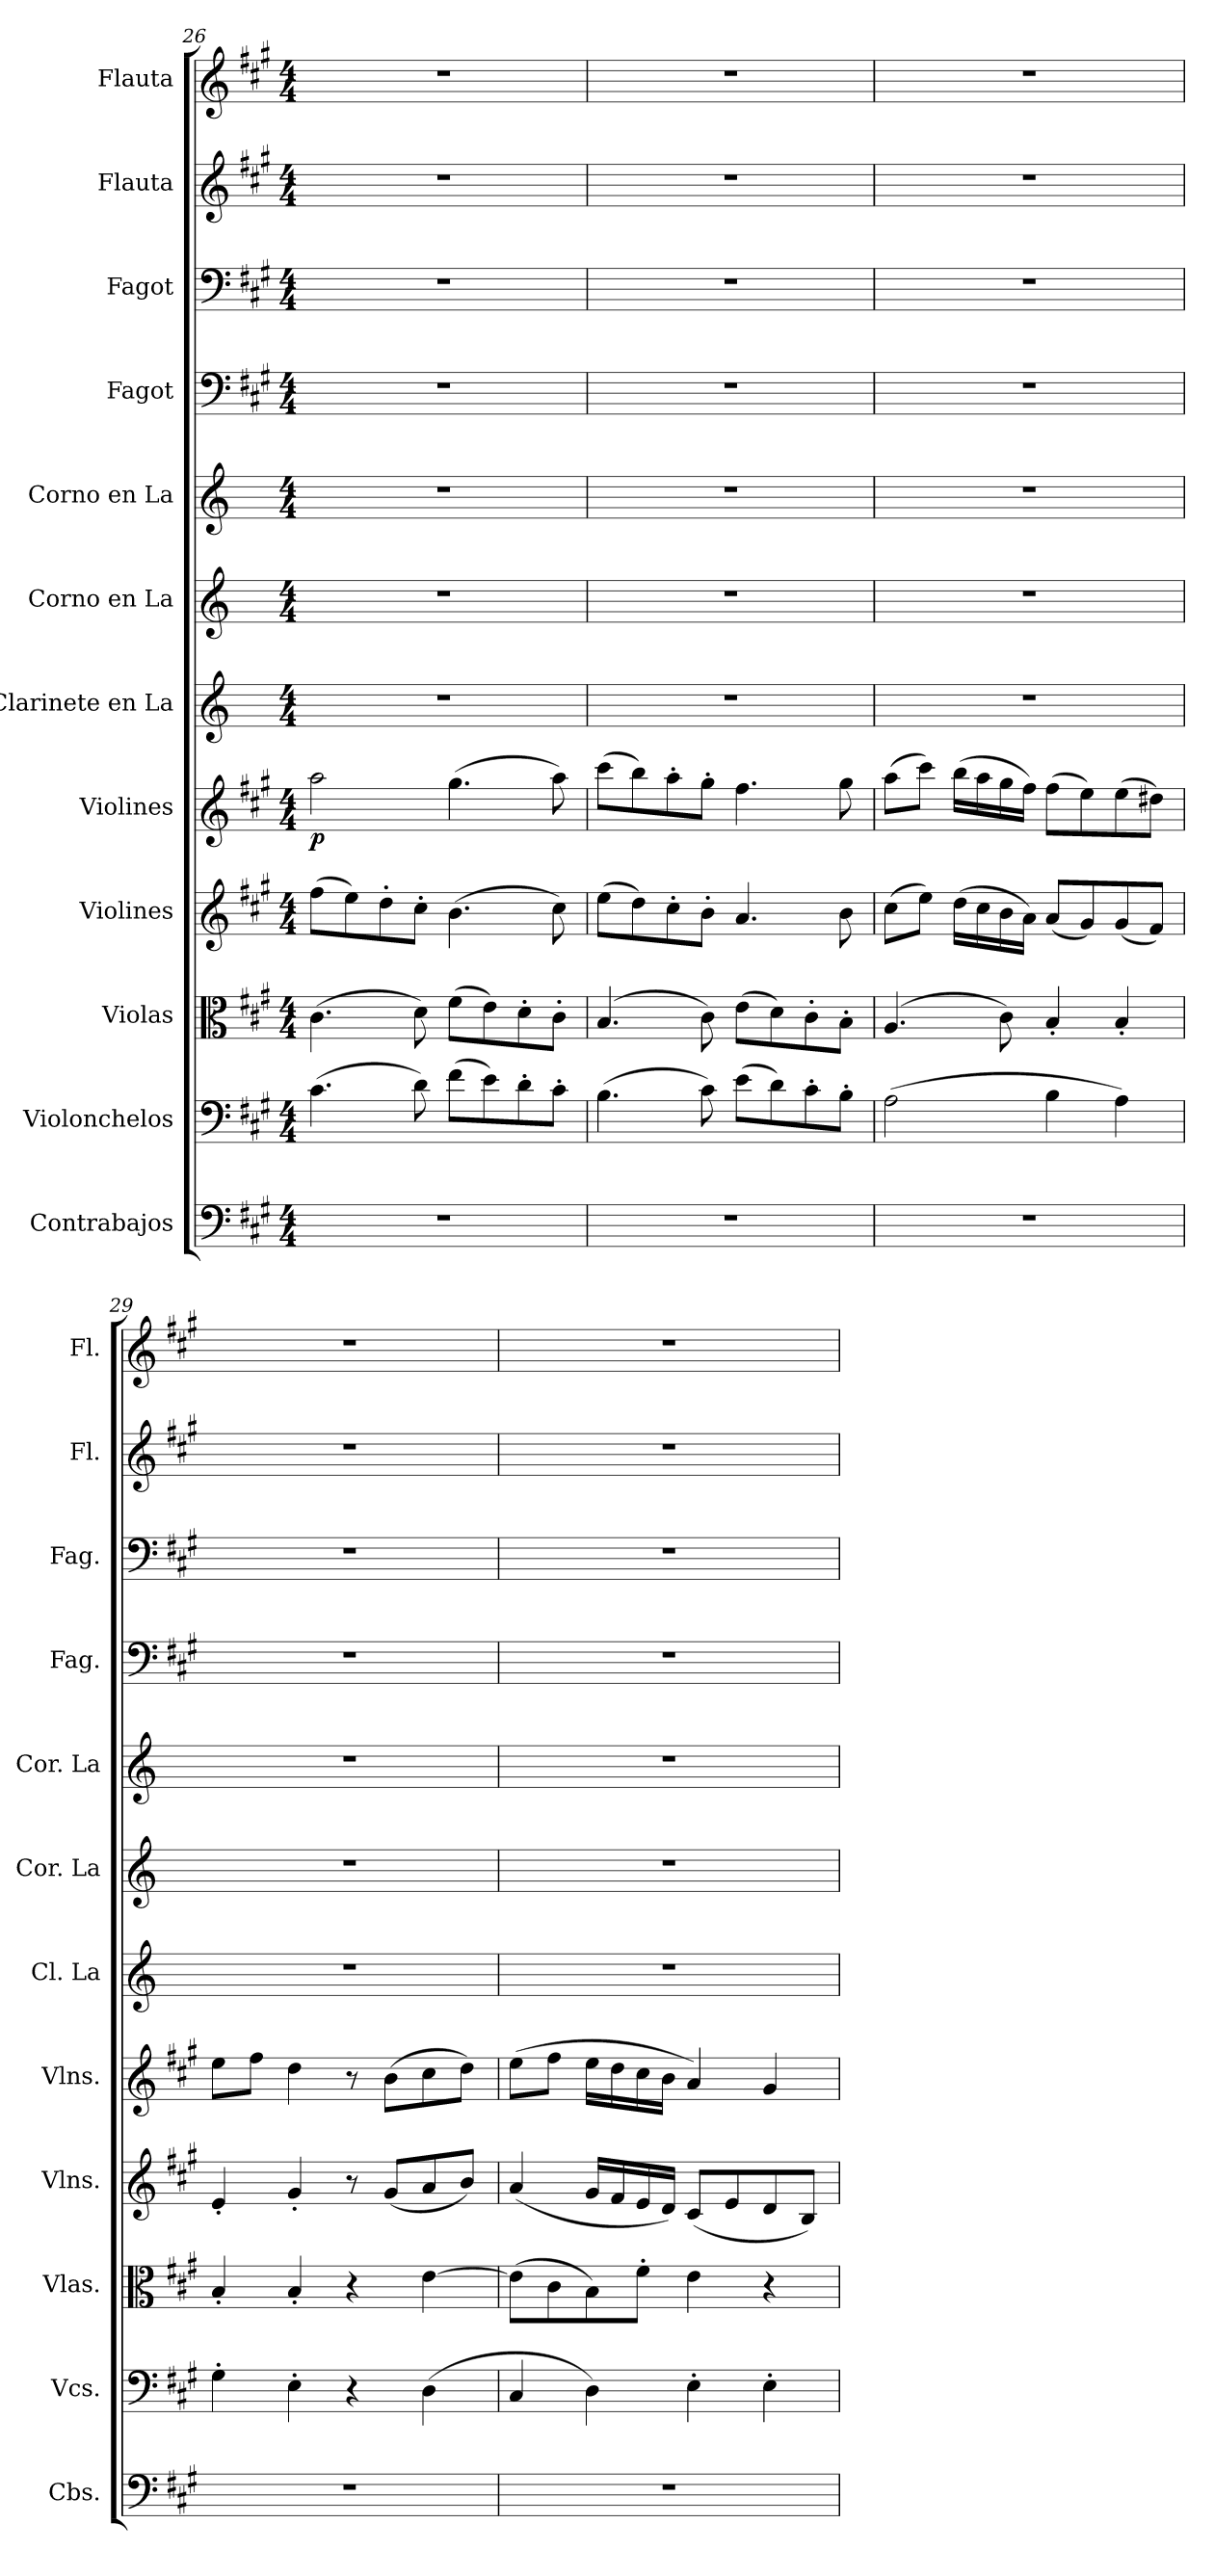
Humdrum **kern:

**kern	**kern	**kern	**kern	**kern	**dynam	**kern	**kern	**kern	**kern	**kern	**kern	**kern
*part12	*part11	*part10	*part9	*part8	*part8	*part7	*part6	*part5	*part4	*part3	*part2	*part1
*staff12	*staff11	*staff10	*staff9	*staff8	*staff8	*staff7	*staff6	*staff5	*staff4	*staff3	*staff2	*staff1
*I"Contrabajos	*I"Violonchelos	*I"Violas	*I"Violines	*I"Violines	*	*I"Clarinete en La	*I"Corno en La	*I"Corno en La	*I"Fagot	*I"Fagot	*I"Flauta	*I"Flauta
*I'Cbs.	*I'Vcs.	*I'Vlas.	*I'Vlns.	*I'Vlns.	*	*I'Cl. La	*I'Cor. La	*I'Cor. La	*I'Fag.	*I'Fag.	*I'Fl.	*I'Fl.
*clefF4	*clefF4	*clefC3	*clefG2	*clefG2	*	*clefG2	*clefG2	*clefG2	*clefF4	*clefF4	*clefG2	*clefG2
*ITrd7c12	*	*	*	*	*	*ITrd2c3	*ITrd2c3	*ITrd2c3	*	*	*	*
*k[f#c#g#]	*k[f#c#g#]	*k[f#c#g#]	*k[f#c#g#]	*k[f#c#g#]	*	*k[f#c#g#]	*k[f#c#g#]	*k[f#c#g#]	*k[f#c#g#]	*k[f#c#g#]	*k[f#c#g#]	*k[f#c#g#]
*M4/4	*M4/4	*M4/4	*M4/4	*M4/4	*	*M4/4	*M4/4	*M4/4	*M4/4	*M4/4	*M4/4	*M4/4
=26	=26	=26	=26	=26	=26	=26	=26	=26	=26	=26	=26	=26
!	!	!	!	!	!LO:DY:b	!	!	!	!	!	!	!
1r	(>4.c#\	(>4.c#\	(>8ff#\L	2aa\	p	1r	1r	1r	1r	1r	1r	1r
.	.	.	8ee\)	.	.	.	.	.	.	.	.	.
.	.	.	8dd'\	.	.	.	.	.	.	.	.	.
.	8d\)	8d\)	8cc#'\J	.	.	.	.	.	.	.	.	.
.	(>8f#\L	(>8f#\L	(>4.b\	(>4.gg#\	.	.	.	.	.	.	.	.
.	8e\)	8e\)	.	.	.	.	.	.	.	.	.	.
.	8d'\	8d'\	.	.	.	.	.	.	.	.	.	.
.	8c#'\J	8c#'\J	8cc#\)	8aa\)	.	.	.	.	.	.	.	.
=27	=27	=27	=27	=27	=27	=27	=27	=27	=27	=27	=27	=27
1r	(>4.B\	(>4.B/	(>8ee\L	(>8ccc#\L	.	1r	1r	1r	1r	1r	1r	1r
.	.	.	8dd\)	8bb\)	.	.	.	.	.	.	.	.
.	.	.	8cc#'\	8aa'\	.	.	.	.	.	.	.	.
.	8c#\)	8c#\)	8b'\J	8gg#'\J	.	.	.	.	.	.	.	.
.	(>8e\L	(>8e\L	4.a/	4.ff#\	.	.	.	.	.	.	.	.
.	8d\)	8d\)	.	.	.	.	.	.	.	.	.	.
.	8c#'\	8c#'\	.	.	.	.	.	.	.	.	.	.
.	8B'\J	8B'\J	8b\	8gg#\	.	.	.	.	.	.	.	.
=28	=28	=28	=28	=28	=28	=28	=28	=28	=28	=28	=28	=28
1r	(>2A\	(>4.A/	(>8cc#\L	(>8aa\L	.	1r	1r	1r	1r	1r	1r	1r
.	.	.	8ee\J)	8ccc#\J)	.	.	.	.	.	.	.	.
.	.	.	(>16dd\LL	(>16bb\LL	.	.	.	.	.	.	.	.
.	.	.	16cc#\	16aa\	.	.	.	.	.	.	.	.
.	.	8c#\)	16b\	16gg#\	.	.	.	.	.	.	.	.
.	.	.	16a\JJ)	16ff#\JJ)	.	.	.	.	.	.	.	.
.	4B\	4B'/	(<8a/L	(>8ff#\L	.	.	.	.	.	.	.	.
.	.	.	8g#/)	8ee\)	.	.	.	.	.	.	.	.
.	4A\)	4B'/	(<8g#/	(>8ee\	.	.	.	.	.	.	.	.
.	.	.	8f#/J)	8dd#X\J)	.	.	.	.	.	.	.	.
!!LO:PB:g=z
=29	=29	=29	=29	=29	=29	=29	=29	=29	=29	=29	=29	=29
1r	4G#'\	4B'/	4e'/	8ee\L	.	1r	1r	1r	1r	1r	1r	1r
.	.	.	.	8ff#\J	.	.	.	.	.	.	.	.
.	4E'\	4B'/	4g#'/	4dd\	.	.	.	.	.	.	.	.
.	4r	4r	8r	8r	.	.	.	.	.	.	.	.
.	.	.	(<8g#/L	(>8b\L	.	.	.	.	.	.	.	.
.	(>4D\	[4e\	8a/	8cc#\	.	.	.	.	.	.	.	.
.	.	.	8b/J)	8dd\J)	.	.	.	.	.	.	.	.
=30	=30	=30	=30	=30	=30	=30	=30	=30	=30	=30	=30	=30
1r	4C#/	(>8e\L]	(<4a/	(>8ee\L	.	1r	1r	1r	1r	1r	1r	1r
.	.	8c#\	.	8ff#\J	.	.	.	.	.	.	.	.
.	4D\)	8B\)	16g#/LL	16ee\LL	.	.	.	.	.	.	.	.
.	.	.	16f#/	16dd\	.	.	.	.	.	.	.	.
.	.	8f#'\J	16e/	16cc#\	.	.	.	.	.	.	.	.
.	.	.	16d/JJ)	16b\JJ	.	.	.	.	.	.	.	.
.	4E'\	4e\	(<8c#/L	4a/)	.	.	.	.	.	.	.	.
.	.	.	8e/	.	.	.	.	.	.	.	.	.
.	4E'\	4r	8d/	4g#/	.	.	.	.	.	.	.	.
.	.	.	8B/J)	.	.	.	.	.	.	.	.	.
=	=	=	=	=	=	=	=	=	=	=	=	=
*-	*-	*-	*-	*-	*-	*-	*-	*-	*-	*-	*-	*-
